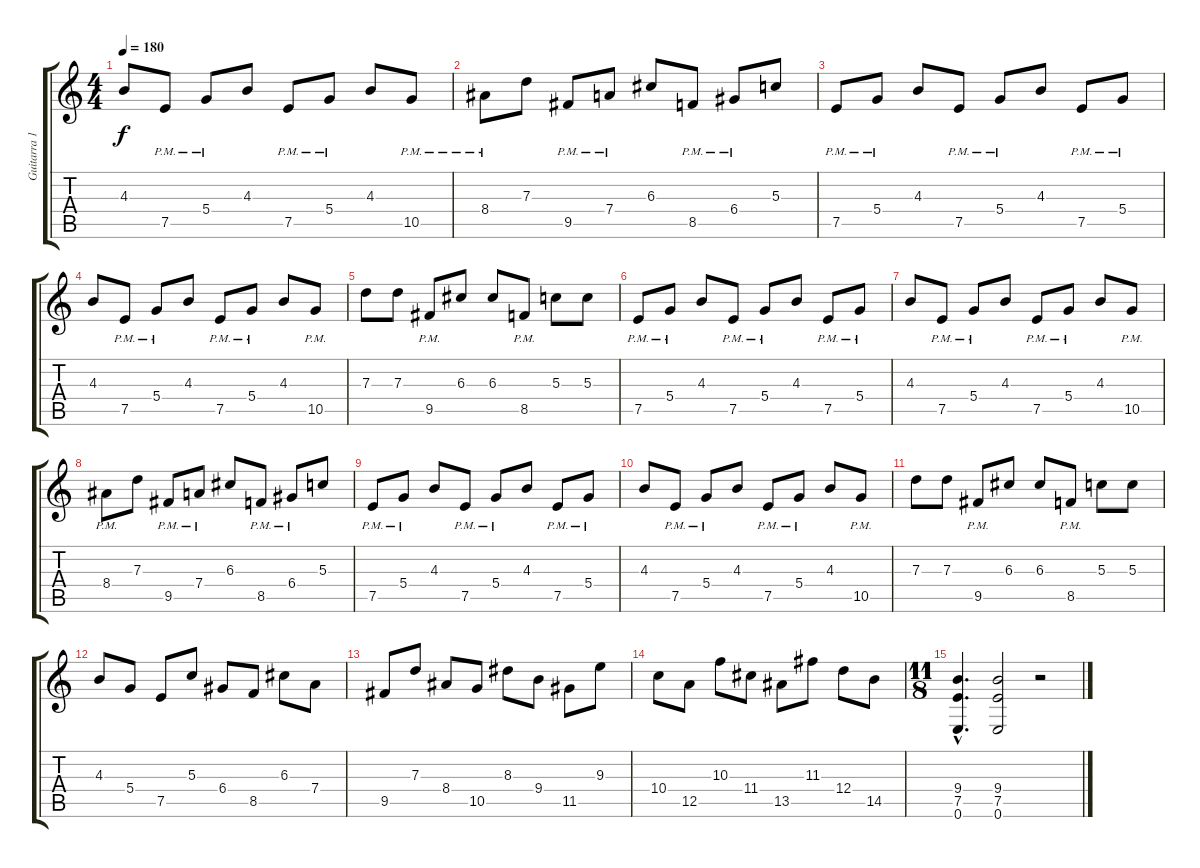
\track ("Guitarra 1" "Guitarra 1") {instrument distortionguitar}
\staff {score tabs}
\tuning (E4 B3 G3 D3 A2 E2) {hide}
\ts (4 4)
\tempo 180
\clef g2
\ks c
4.3.8{dy f} 7.5{pm}.8 5.4{pm}.8 4.3.8 7.5{pm}.8 5.4{pm}.8 4.3.8 10.5{pm}.8 |
8.4{pm}.8 7.3.8 9.5{pm}.8 7.4{pm}.8 6.3.8 8.5{pm}.8 6.4{pm}.8 5.3.8 |
7.5{pm}.8 5.4{pm}.8 4.3.8 7.5{pm}.8 5.4{pm}.8 4.3.8 7.5{pm}.8 5.4{pm}.8 |
4.3.8 7.5{pm}.8 5.4{pm}.8 4.3.8 7.5{pm}.8 5.4{pm}.8 4.3.8 10.5{pm}.8 |
7.3.8 7.3.8 9.5{pm}.8 6.3.8 6.3.8 8.5{pm}.8 5.3.8 5.3.8 |
7.5{pm}.8 5.4{pm}.8 4.3.8 7.5{pm}.8 5.4{pm}.8 4.3.8 7.5{pm}.8 5.4{pm}.8 |
4.3.8 7.5{pm}.8 5.4{pm}.8 4.3.8 7.5{pm}.8 5.4{pm}.8 4.3.8 10.5{pm}.8 |
8.4{pm}.8 7.3.8 9.5{pm}.8 7.4{pm}.8 6.3.8 8.5{pm}.8 6.4{pm}.8 5.3.8 |
7.5{pm}.8 5.4{pm}.8 4.3.8 7.5{pm}.8 5.4{pm}.8 4.3.8 7.5{pm}.8 5.4{pm}.8 |
4.3.8 7.5{pm}.8 5.4{pm}.8 4.3.8 7.5{pm}.8 5.4{pm}.8 4.3.8 10.5{pm}.8 |
7.3.8 7.3.8 9.5{pm}.8 6.3.8 6.3.8 8.5{pm}.8 5.3.8 5.3.8 |
4.3.8 5.4.8 7.5.8 5.3.8 6.4.8 8.5.8 6.3.8 7.4.8 |
9.5.8 7.3.8 8.4.8 10.5.8 8.3.8 9.4.8 11.5.8 9.3.8 |
10.4.8 12.5.8 10.3.8 11.4.8 13.5.8 11.3.8 12.4.8 14.5.8 |
\ts (11 8)
(9.4{hac} 7.5{hac} 0.6{hac}).4{d} (9.4 7.5 0.6).2 r.2
